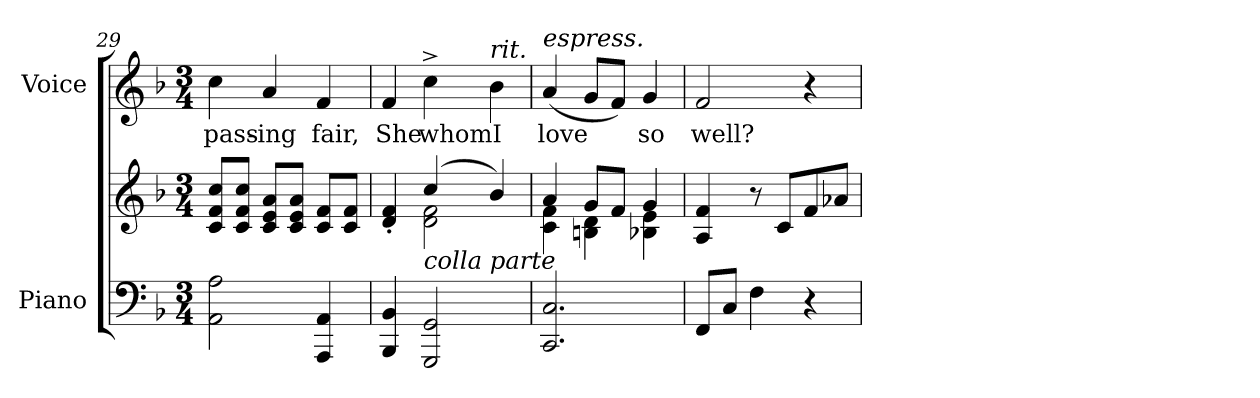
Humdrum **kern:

**kern	**kern	**kern	**text
*part2	*part2	*part1	*part1
*staff3	*staff2	*staff1	*staff1
*I"Piano	*	*I"Voice	*
*I'Pno	*	*	*
*clefF4	*clefG2	*clefG2	*
*k[b-]	*k[b-]	*k[b-]	*
*M3/4	*M3/4	*M3/4	*
=29	=29	=29	=29
2AA\ 2A\	8c/ 8f/ 8cc/L	4cc\	pass-
.	8c/ 8f/ 8cc/J	.	.
.	8c/ 8e/ 8a/L	4a/	-ing
.	8c/ 8e/ 8a/J	.	.
4AAA/ 4AA/	8c/ 8f/L	4f/	fair,
.	8c/ 8f/J	.	.
=30	=30	=30	=30
*	*^	*	*
4BBB-/ 4BB-/	4d/' 4f/'	4ryy	4f/	She
!	!LO:TX:b:i:t=colla parte	!	!	!
2GGG/ 2GG/	(4cc/	2d\ 2f\	4cc^\	whom
!	!	!	!LO:TX:a:i:t=rit.	!
.	4b-/)	.	4b-\	I
=31	=31	=31	=31	=31
!	!	!	!LO:TX:i:t=espress.	!
2.CC/ 2.C/	4a/	4c\ 4f\	(4a/	love
.	8g/L	4Bn\ 4d\	8g/L	.
.	8f/J	.	8f/J)	.
.	4g/	4B-X\ 4e\	4g/	so
*	*v	*v	*	*
=32	=32	=32	=32
8FF/L	4A/ 4f/	2f/	well?
8C/J	.	.	.
4F\	8r	.	.
.	8c/L	.	.
4r	8f/	4r	.
.	(8a-X/J	.	.
=	=	=	=
*-	*-	*-	*-
